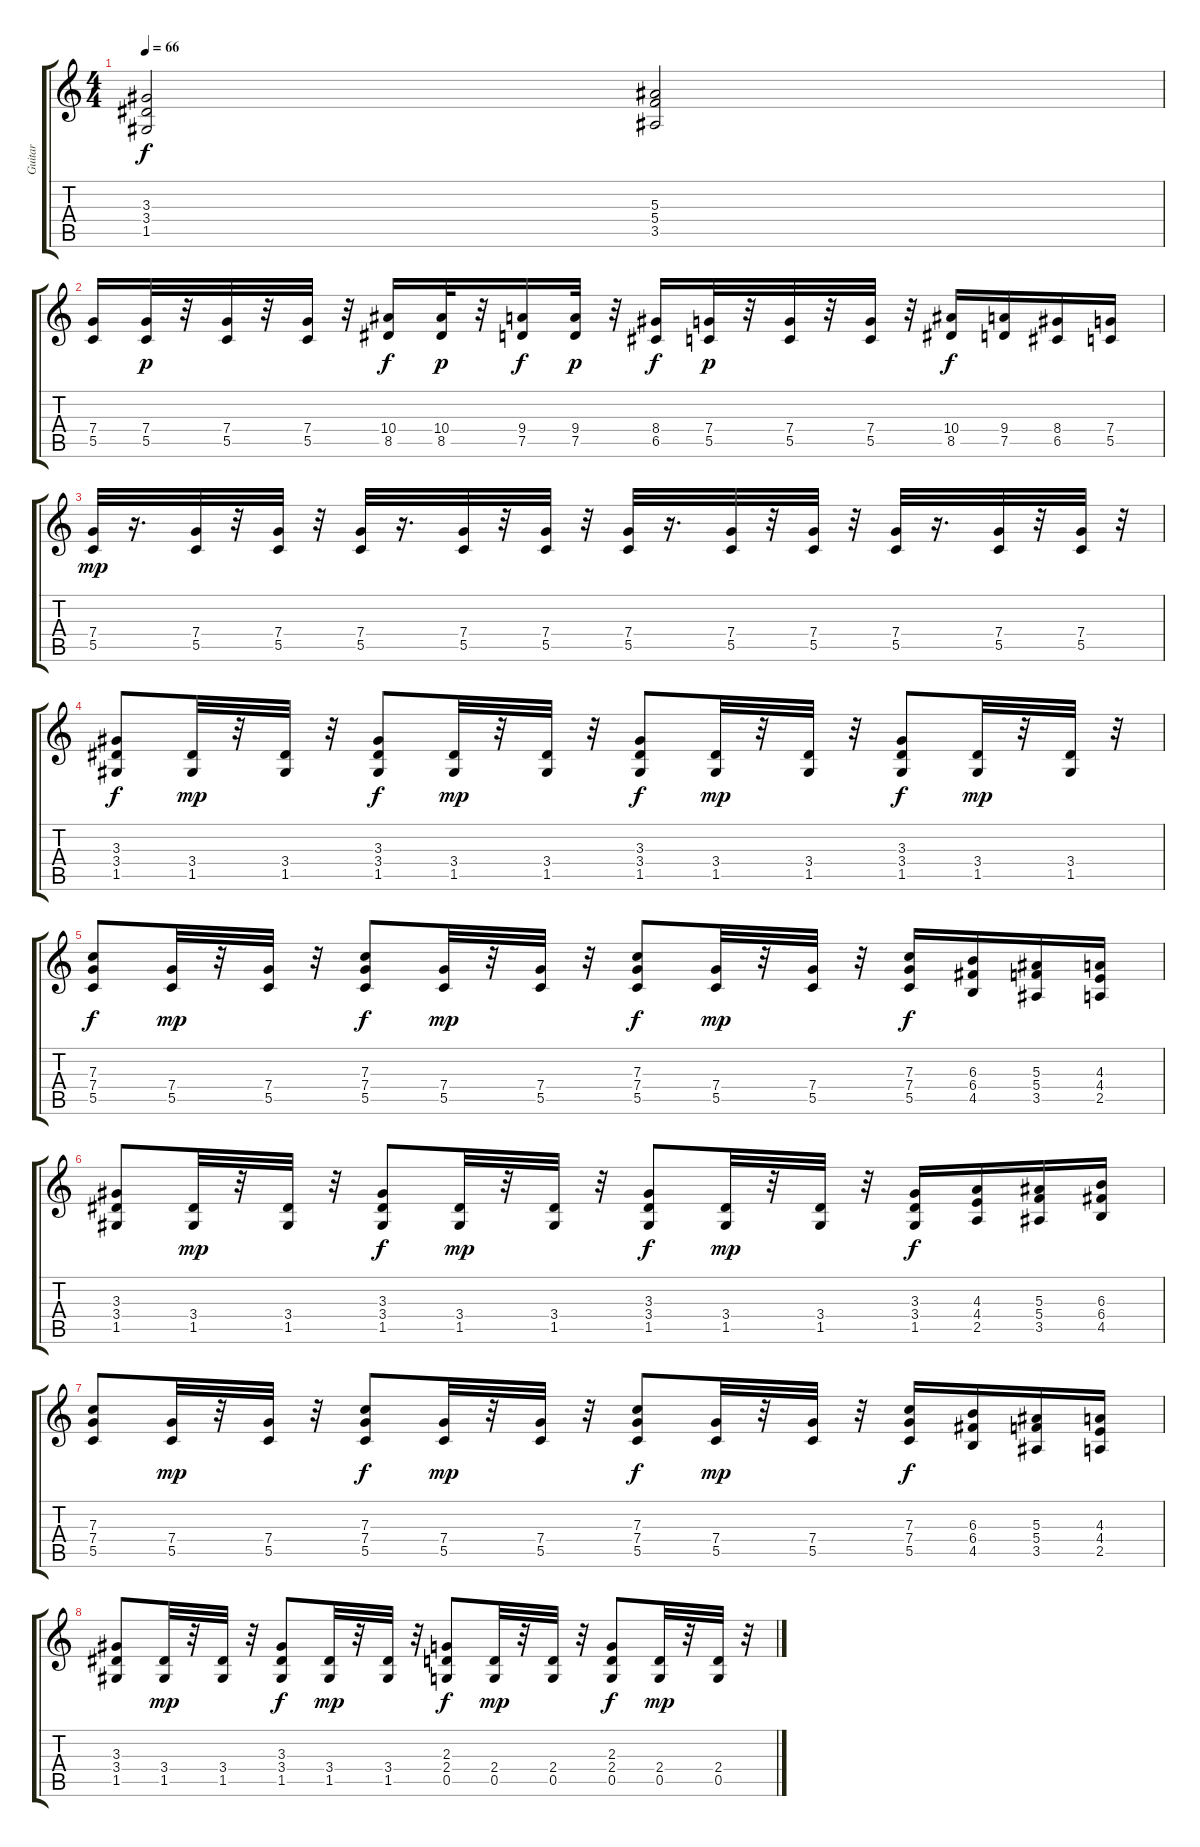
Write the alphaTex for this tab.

\track ("Guitar" "Guitar") {instrument distortionguitar}
\staff {score tabs}
\tuning (D4 A3 F3 C3 G2 D2) {hide}
\ts (4 4)
\tempo 66
\clef g2
\ks c
(3.3 3.4 1.5).2{dy f} (5.3 5.4 3.5).2 |
(7.4 5.5).16 (7.4 5.5).32{dy p} r.32 (7.4 5.5).32 r.32 (7.4 5.5).32 r.32 (10.4 8.5).16{dy f} (10.4 8.5).32{dy p} r.32 (9.4 7.5).16{dy f} (9.4 7.5).32{dy p} r.32 (8.4 6.5).16{dy f} (7.4 5.5).32{dy p} r.32 (7.4 5.5).32 r.32 (7.4 5.5).32 r.32 (10.4 8.5).16{dy f} (9.4 7.5).16 (8.4 6.5).16 (7.4 5.5).16 |
(7.4 5.5).32{dy mp} r.16{d} (7.4 5.5).32 r.32 (7.4 5.5).32 r.32 (7.4 5.5).32 r.16{d} (7.4 5.5).32 r.32 (7.4 5.5).32 r.32 (7.4 5.5).32 r.16{d} (7.4 5.5).32 r.32 (7.4 5.5).32 r.32 (7.4 5.5).32 r.16{d} (7.4 5.5).32 r.32 (7.4 5.5).32 r.32 |
(3.3 3.4 1.5).8{dy f} (3.4 1.5).32{dy mp} r.32 (3.4 1.5).32 r.32 (3.3 3.4 1.5).8{dy f} (3.4 1.5).32{dy mp} r.32 (3.4 1.5).32 r.32 (3.3 3.4 1.5).8{dy f} (3.4 1.5).32{dy mp} r.32 (3.4 1.5).32 r.32 (3.3 3.4 1.5).8{dy f} (3.4 1.5).32{dy mp} r.32 (3.4 1.5).32 r.32 |
(7.3 7.4 5.5).8{dy f} (7.4 5.5).32{dy mp} r.32 (7.4 5.5).32 r.32 (7.3 7.4 5.5).8{dy f} (7.4 5.5).32{dy mp} r.32 (7.4 5.5).32 r.32 (7.3 7.4 5.5).8{dy f} (7.4 5.5).32{dy mp} r.32 (7.4 5.5).32 r.32 (7.3 7.4 5.5).16{dy f} (6.3 6.4 4.5).16 (5.3 5.4 3.5).16 (4.3 4.4 2.5).16 |
(3.3 3.4 1.5).8 (3.4 1.5).32{dy mp} r.32 (3.4 1.5).32 r.32 (3.3 3.4 1.5).8{dy f} (3.4 1.5).32{dy mp} r.32 (3.4 1.5).32 r.32 (3.3 3.4 1.5).8{dy f} (3.4 1.5).32{dy mp} r.32 (3.4 1.5).32 r.32 (3.3 3.4 1.5).16{dy f} (4.3 4.4 2.5).16 (5.3 5.4 3.5).16 (6.3 6.4 4.5).16 |
(7.3 7.4 5.5).8 (7.4 5.5).32{dy mp} r.32 (7.4 5.5).32 r.32 (7.3 7.4 5.5).8{dy f} (7.4 5.5).32{dy mp} r.32 (7.4 5.5).32 r.32 (7.3 7.4 5.5).8{dy f} (7.4 5.5).32{dy mp} r.32 (7.4 5.5).32 r.32 (7.3 7.4 5.5).16{dy f} (6.3 6.4 4.5).16 (5.3 5.4 3.5).16 (4.3 4.4 2.5).16 |
(3.3 3.4 1.5).8 (3.4 1.5).32{dy mp} r.32 (3.4 1.5).32 r.32 (3.3 3.4 1.5).8{dy f} (3.4 1.5).32{dy mp} r.32 (3.4 1.5).32 r.32 (2.3 2.4 0.5).8{dy f} (2.4 0.5).32{dy mp} r.32 (2.4 0.5).32 r.32 (2.3 2.4 0.5).8{dy f} (2.4 0.5).32{dy mp} r.32 (2.4 0.5).32 r.32
